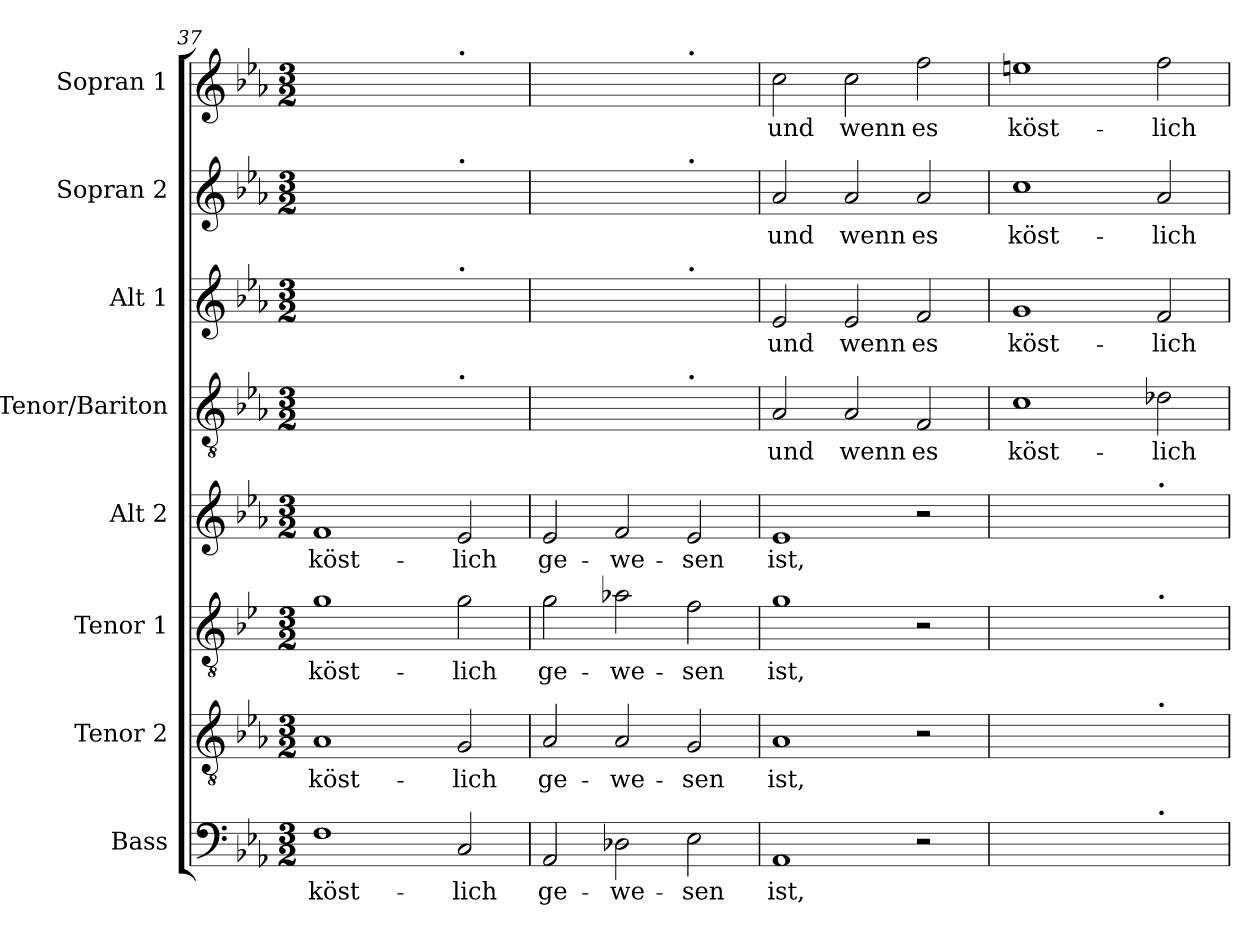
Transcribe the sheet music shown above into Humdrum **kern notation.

**kern	**text	**kern	**text	**kern	**text	**kern	**text	**kern	**text	**kern	**text	**kern	**text	**kern	**text
*part8	*part8	*part7	*part7	*part6	*part6	*part5	*part5	*part4	*part4	*part3	*part3	*part2	*part2	*part1	*part1
*staff8	*staff8	*staff7	*staff7	*staff6	*staff6	*staff5	*staff5	*staff4	*staff4	*staff3	*staff3	*staff2	*staff2	*staff1	*staff1
*I"Bass	*	*I"Tenor 2	*	*I"Tenor 1	*	*I"Alt 2	*	*I"Tenor/Bariton	*	*I"Alt 1	*	*I"Sopran 2	*	*I"Sopran 1	*
*I'B	*	*I'T 2	*	*I'T 1	*	*I'A 2	*	*I'T/B	*	*I'A 1	*	*I'S 2	*	*I'S 1	*
!!LO:PB:g=z
*clefF4	*	*clefGv2	*	*clefGv2	*	*clefG2	*	*clefGv2	*	*clefG2	*	*clefG2	*	*clefG2	*
*	*	*	*	*ITrd4c7	*	*	*	*	*	*	*	*	*	*	*
*k[b-e-a-]	*	*k[b-e-a-]	*	*k[b-e-a-]	*	*k[b-e-a-]	*	*k[b-e-a-]	*	*k[b-e-a-]	*	*k[b-e-a-]	*	*k[b-e-a-]	*
*M3/2	*	*M3/2	*	*M3/2	*	*M3/2	*	*M3/2	*	*M3/2	*	*M3/2	*	*M3/2	*
=37	=37	=37	=37	=37	=37	=37	=37	=37	=37	=37	=37	=37	=37	=37	=37
!	!LO:LY:b	!	!LO:LY:b	!	!LO:LY:b	!	!LO:LY:b	!	!	!	!	!	!	!	!
1F	köst-	1A-	köst-	1c	köst-	1f	köst-	2ryy	.	2ryy	.	2ryy	.	2ryy	.
.	.	.	.	.	.	.	.	2ryy	.	2ryy	.	2ryy	.	2ryy	.
!	!	!	!	!	!	!	!	!	!	!	!	!	!	!LO:TX:a:B:t=.	!
!	!	!	!	!	!	!	!	!	!	!	!	!LO:TX:a:B:t=.	!	!	!
!	!	!	!	!	!	!	!	!	!	!LO:TX:a:B:t=.	!	!	!	!	!
!	!	!	!	!	!	!	!	!LO:TX:a:B:t=.	!	!	!	!	!	!	!
!	!LO:LY:b	!	!LO:LY:b	!	!LO:LY:b	!	!LO:LY:b	!	!	!	!	!	!	!	!
2C/	lich	2G/	lich	2c\	lich	2e-/	lich	2ryy	.	2ryy	.	2ryy	.	2ryy	.
=38	=38	=38	=38	=38	=38	=38	=38	=38	=38	=38	=38	=38	=38	=38	=38
!	!LO:LY:b	!	!LO:LY:b	!	!LO:LY:b	!	!LO:LY:b	!	!	!	!	!	!	!	!
2AA-/	ge-	2A-/	ge-	2c\	ge-	2e-/	ge-	2ryy	.	2ryy	.	2ryy	.	2ryy	.
!	!LO:LY:b	!	!LO:LY:b	!	!LO:LY:b	!	!LO:LY:b	!	!	!	!	!	!	!	!
2D-X\	we-	2A-/	we-	2d-X\	we-	2f/	we-	2ryy	.	2ryy	.	2ryy	.	2ryy	.
!	!	!	!	!	!	!	!	!	!	!	!	!	!	!LO:TX:a:B:t=.	!
!	!	!	!	!	!	!	!	!	!	!	!	!LO:TX:a:B:t=.	!	!	!
!	!	!	!	!	!	!	!	!	!	!LO:TX:a:B:t=.	!	!	!	!	!
!	!	!	!	!	!	!	!	!LO:TX:a:B:t=.	!	!	!	!	!	!	!
!	!LO:LY:b	!	!LO:LY:b	!	!LO:LY:b	!	!LO:LY:b	!	!	!	!	!	!	!	!
2E-\	sen	2G/	sen	2B-\	sen	2e-/	sen	2ryy	.	2ryy	.	2ryy	.	2ryy	.
=39	=39	=39	=39	=39	=39	=39	=39	=39	=39	=39	=39	=39	=39	=39	=39
!	!LO:LY:b	!	!LO:LY:b	!	!LO:LY:b	!	!LO:LY:b	!	!LO:LY:b	!	!LO:LY:b	!	!LO:LY:b	!	!LO:LY:b
1AA-	ist,	1A-	ist,	1c	ist,	1e-	ist,	2A-/	und	2e-/	und	2a-/	und	2cc\	und
!	!	!	!	!	!	!	!	!	!LO:LY:b	!	!LO:LY:b	!	!LO:LY:b	!	!LO:LY:b
.	.	.	.	.	.	.	.	2A-/	wenn	2e-/	wenn	2a-/	wenn	2cc\	wenn
!	!	!	!	!	!	!	!	!	!LO:LY:b	!	!LO:LY:b	!	!LO:LY:b	!	!LO:LY:b
2r	.	2r	.	2r	.	2r	.	2F/	es	2f/	es	2a-/	es	2ff\	es
=40	=40	=40	=40	=40	=40	=40	=40	=40	=40	=40	=40	=40	=40	=40	=40
!	!	!	!	!	!	!	!	!	!LO:LY:b	!	!LO:LY:b	!	!LO:LY:b	!	!LO:LY:b
2ryy	.	2ryy	.	2ryy	.	2ryy	.	1c	köst-	1g	köst-	1cc	köst-	1een	köst-
2ryy	.	2ryy	.	2ryy	.	2ryy	.	.	.	.	.	.	.	.	.
!	!	!	!	!	!	!LO:TX:a:B:t=.	!	!	!	!	!	!	!	!	!
!	!	!	!	!LO:TX:a:B:t=.	!	!	!	!	!	!	!	!	!	!	!
!	!	!LO:TX:a:B:t=.	!	!	!	!	!	!	!	!	!	!	!	!	!
!LO:TX:a:B:t=.	!	!	!	!	!	!	!	!	!	!	!	!	!	!	!
!	!	!	!	!	!	!	!	!	!LO:LY:b	!	!LO:LY:b	!	!LO:LY:b	!	!LO:LY:b
2ryy	.	2ryy	.	2ryy	.	2ryy	.	2d-X\	lich	2f/	lich	2a-/	lich	2ff\	lich
=	=	=	=	=	=	=	=	=	=	=	=	=	=	=	=
*-	*-	*-	*-	*-	*-	*-	*-	*-	*-	*-	*-	*-	*-	*-	*-
